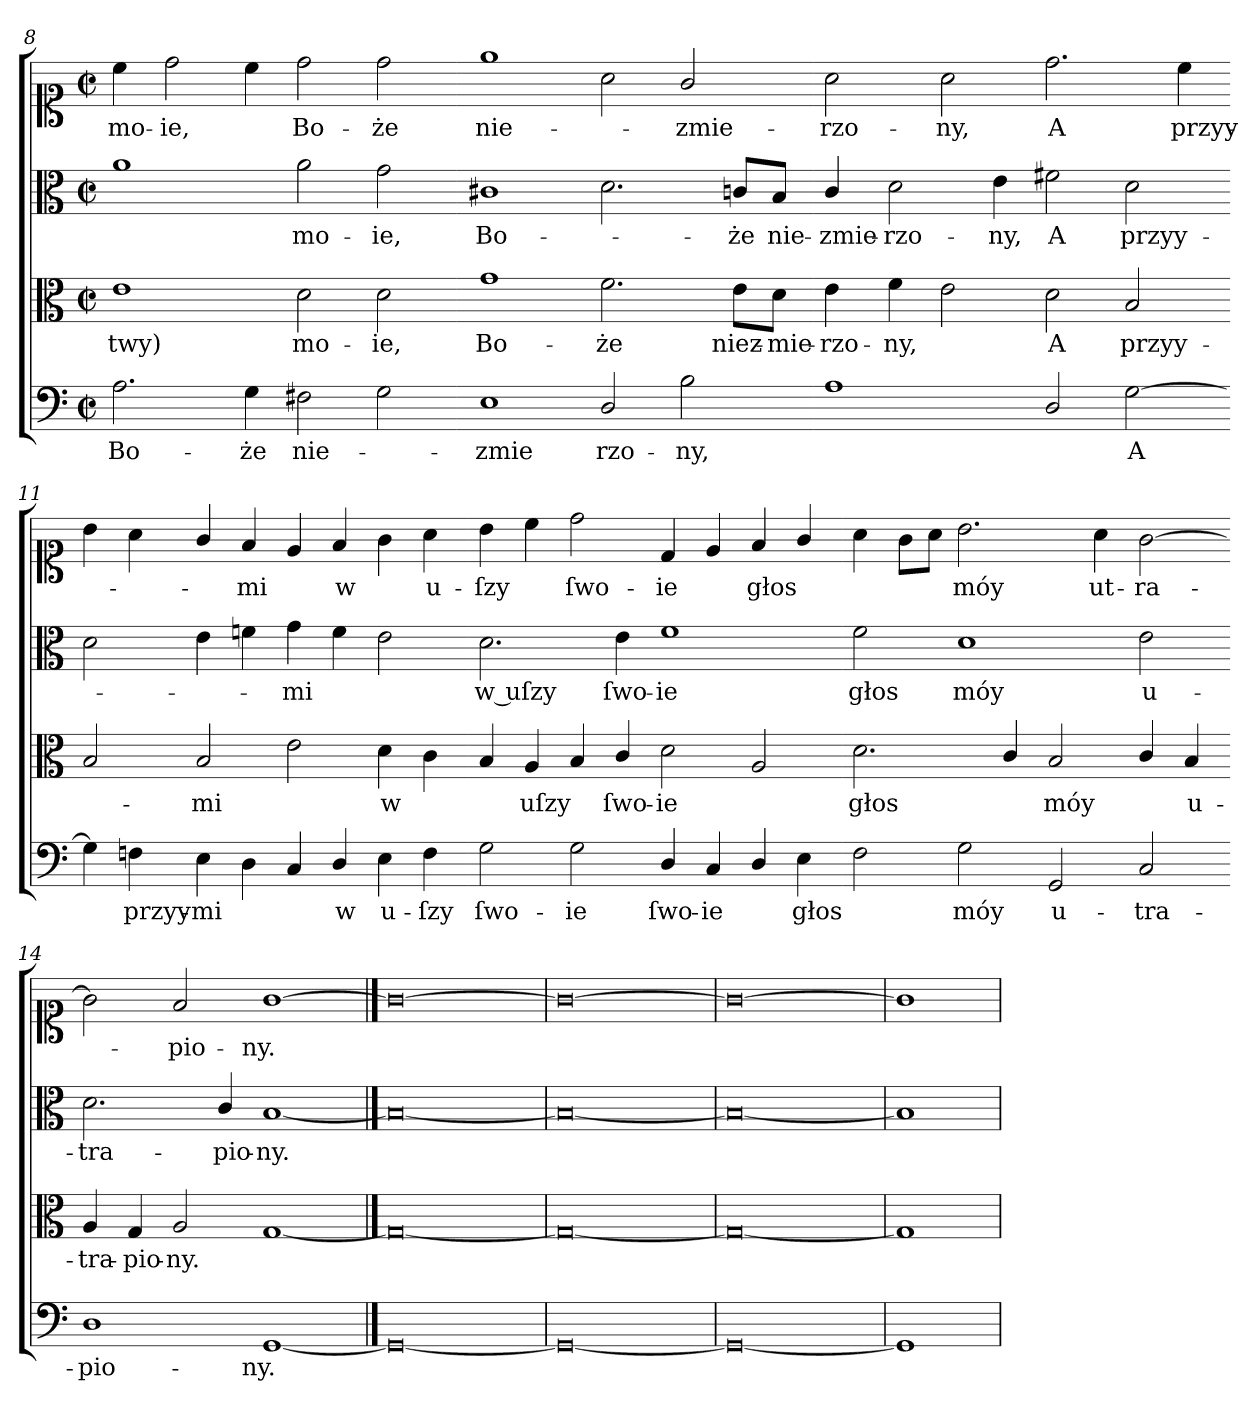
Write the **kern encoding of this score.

**kern	**text	**kern	**text	**kern	**text	**kern	**text
*part4	*part4	*part3	*part3	*part2	*part2	*part1	*part1
*staff4	*staff4	*staff3	*staff3	*staff2	*staff2	*staff1	*staff1
*clefF4	*	*clefC3	*	*clefC3	*	*clefC1	*
*M4/2	*	*M4/2	*	*M4/2	*	*M4/2	*
*met(c|)	*	*met(c|)	*	*met(c|)	*	*met(c|)	*
=8	=8	=8	=8	=8	=8	=8	=8
2.A\	Bo-	1e\	-twy)	1a\	.	4cc\	mo-
.	.	.	.	.	.	2dd\	-ie,
4G\	-że	.	.	.	.	4cc\	.
2F#X\	nie-	2d\	mo-	2a\	mo-	2dd\	Bo-
2G\	.	2d\	-ie,	2g\	-ie,	2dd\	-że
=9-	=9-	=9-	=9-	=9-	=9-	=9-	=9-
1E\	-zmie	1g\	Bo-	1c#X\	Bo-	1ee\	nie-
2D/	-rzo-	2.f\	-że	2.d\	.	2a\	.
2B\	ny,	.	.	.	.	2g/	-zmie-
.	.	8e\L	niez-	8cn/L	-że	.	.
.	.	8d\J	-mie-	8B/J	nie-	.	.
=10-	=10-	=10-	=10-	=10-	=10-	=10-	=10-
1A\	.	4e\	-rzo-	4c/	-zmie-	2a\	-rzo-
.	.	4f\	-ny,	2d\	-rzo-	.	.
.	.	2e\	.	.	.	2a\	-ny,
.	.	.	.	4e\	-ny,	.	.
2D/	.	2d\	A	2f#X\	A	2.dd\	A
[2G\	A	2B/	przyy-	2d\	przyy-	.	.
.	.	.	.	.	.	4cc\	przyy-
=11-	=11-	=11-	=11-	=11-	=11-	=11-	=11-
4G\]	.	2B/	.	2d\	.	4b\	.
4Fn\	przyy-	.	.	.	.	4a\	.
4E\	-mi	2B/	-mi	4e\	.	4g/	.
4D\	.	.	.	4fn\	.	4f/	-mi
4C/	.	2e\	.	4g\	-mi	4e/	.
4D/	w	.	.	4f\	.	4f/	w
4E\	u-	4d\	w	2e\	.	4g\	.
4F\	-ſzy	4c\	.	.	.	4a\	u-
=12-	=12-	=12-	=12-	=12-	=12-	=12-	=12-
2G\	ſwo-	4B/	.	2.d\	w uſzy	4b\	-ſzy
.	.	4A/	uſzy	.	.	4cc\	.
2G\	-ie	4B/	.	.	.	2dd\	ſwo-
.	.	4c/	ſwo-	4e\	ſwo-	.	.
4D/	ſwo-	2d\	-ie	1f\	-ie	4d/	ie
4C/	-ie	.	.	.	.	4e/	.
4D/	.	2A/	.	.	.	4f/	głos
4E\	głos	.	.	.	.	4g/	.
=13-	=13-	=13-	=13-	=13-	=13-	=13-	=13-
2F\	.	2.d\	głos	2f\	głos	4a\	.
.	.	.	.	.	.	8g\L	.
.	.	.	.	.	.	8a\J	.
2G\	móy	.	.	1d\	móy	2.b\	móy
.	.	4c/	.	.	.	.	.
2GG/	u-	2B/	móy	.	.	.	.
.	.	.	.	.	.	4a\	ut-
2C/	-tra-	4c/	.	2e\	u-	[2g\	-ra-
.	.	4B/	u-	.	.	.	.
=14-	=14-	=14-	=14-	=14-	=14-	=14-	=14-
1D\	-pio-	4A/	-tra-	2.d\	-tra-	2g\]	.
.	.	4G/	-pio-	.	.	.	.
.	.	2A/	-ny.	.	.	2f/	-pio-
.	.	.	.	4c/	-pio-	.	.
[1GG/	-ny.	[1G/	.	[1B/	-ny.	[1g\	-ny.
==15	==15	==15	==15	==15	==15	==15	==15
0GG/_	.	0G/_	.	0B/_	.	0g\_	.
=16	=16	=16	=16	=16	=16	=16	=16
0GG/_	.	0G/_	.	0B/_	.	0g\_	.
=17	=17	=17	=17	=17	=17	=17	=17
0GG/_	.	0G/_	.	0B/_	.	0g\_	.
=18	=18	=18	=18	=18	=18	=18	=18
1GG/]	.	1G/]	.	1B/]	.	1g\]	.
=	=	=	=	=	=	=	=
*-	*-	*-	*-	*-	*-	*-	*-
